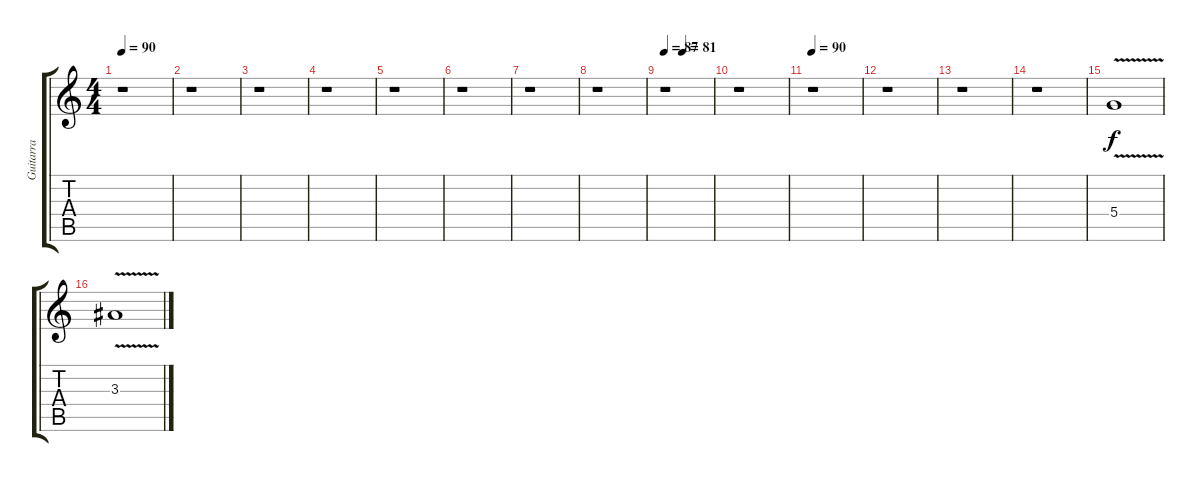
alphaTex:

\track ("Guitarra" "Guitarra") {instrument distortionguitar}
\staff {score tabs}
\tuning (E4 B3 G3 D3 A2 E2) {hide}
\ts (4 4)
\tempo 90
\clef g2
\ks c
r.1{dy f} |
r.1 |
r.1 |
r.1 |
r.1 |
r.1 |
r.1 |
r.1 |
\tempo 87
\tempo (81 0.375)
r.1 |
r.1 |
\tempo 90
r.1 |
r.1 |
r.1 |
r.1 |
5.4{v}.1 |
3.3{v}.1
